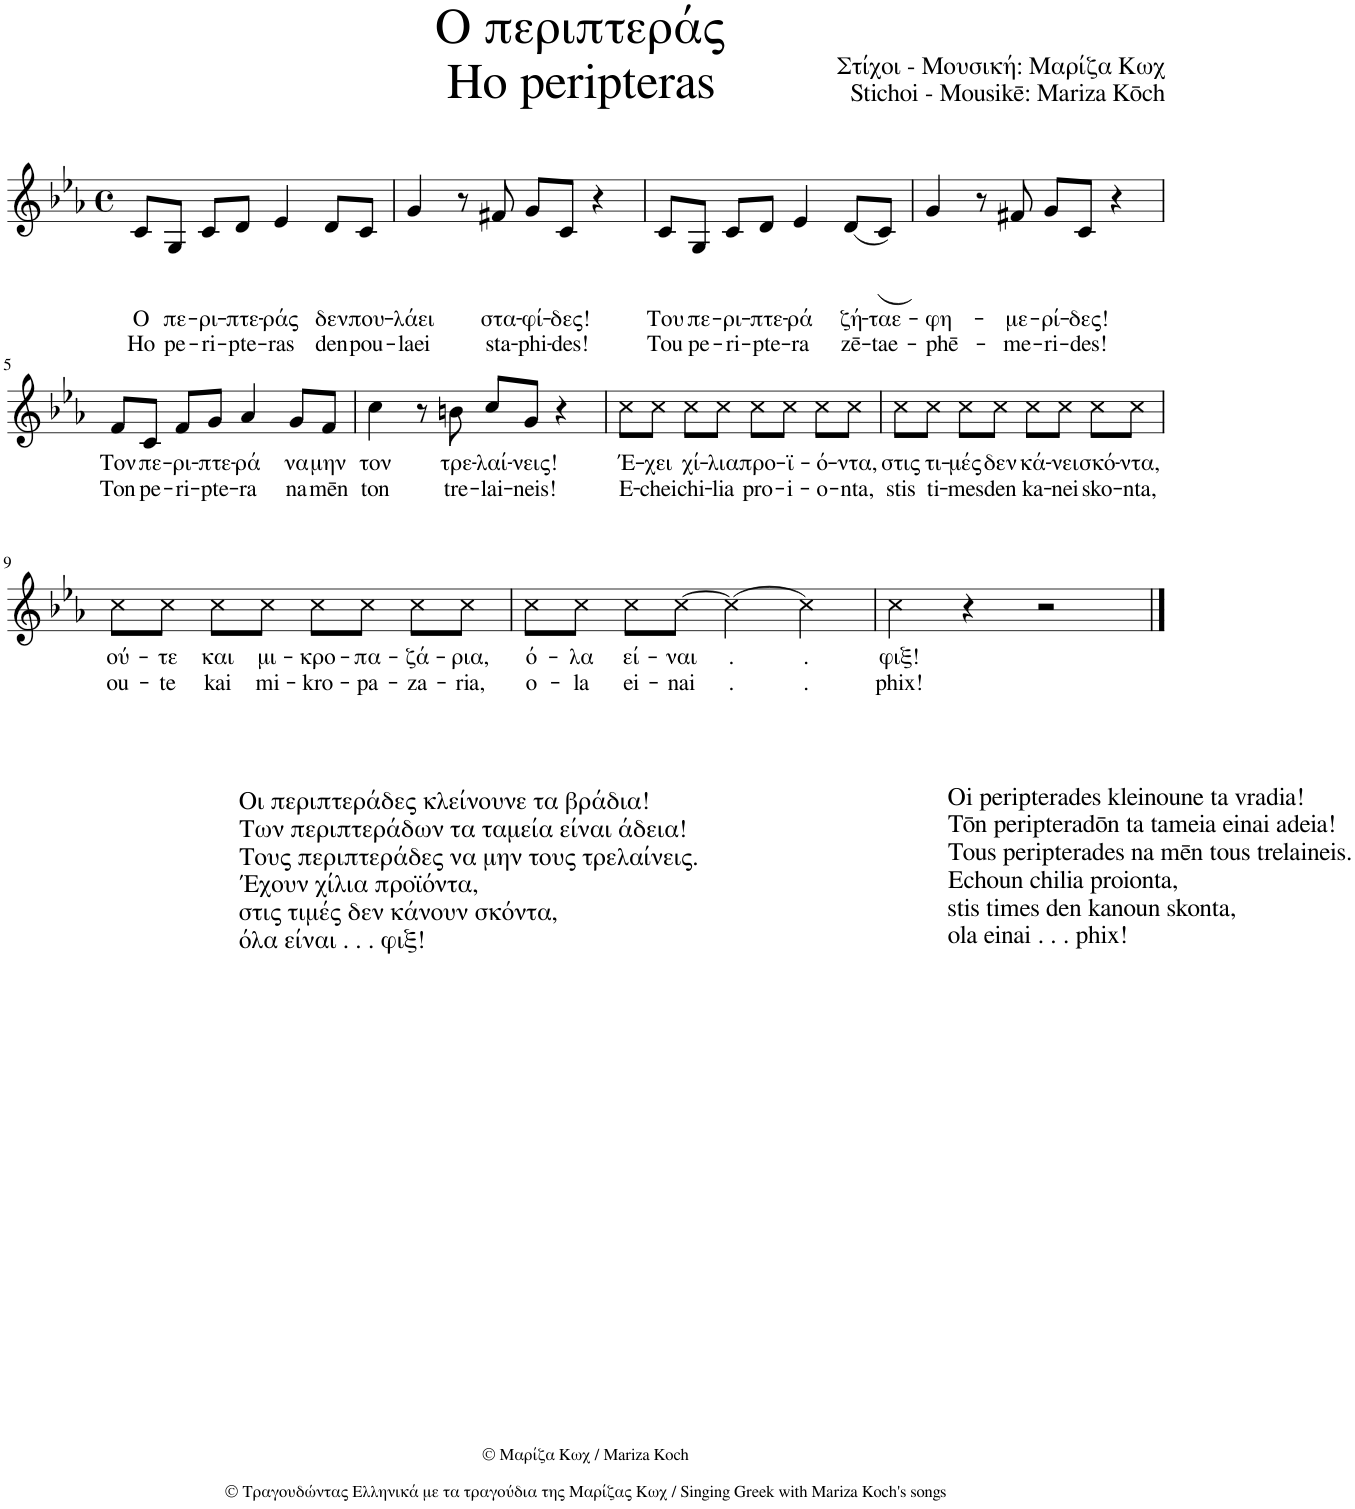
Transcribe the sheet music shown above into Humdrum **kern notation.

**kern	**text	**text
*part1	*part1	*part1
*staff1	*staff1	*staff1
*I"Φωνή	*	*
*clefG2	*	*
*k[b-e-a-]	*	*
*M4/4	*	*
*met(c)	*	*
=1	=1	=1
!	!LO:LY:b	!LO:LY:b
8c/L	Ο	Ho
!	!LO:LY:b	!LO:LY:b
8G/J	πε-	pe-
!	!LO:LY:b	!LO:LY:b
8c/L	-ρι-	-ri-
!	!LO:LY:b	!LO:LY:b
8d/J	-πτε-	-pte-
!	!LO:LY:b	!LO:LY:b
4e-/	-ράς	-ras
!	!LO:LY:b	!LO:LY:b
8d/L	δεν	den
!	!LO:LY:b	!LO:LY:b
8c/J	που-	pou-
=2	=2	=2
!	!LO:LY:b	!LO:LY:b
4g/	-λάει	-laei
8r	.	.
!	!LO:LY:b	!LO:LY:b
8f#X/	στα-	sta-
!	!LO:LY:b	!LO:LY:b
8g/L	-φί-	-phi-
!	!LO:LY:b	!LO:LY:b
8c/J	-δες!	-des!
4r	.	.
=3	=3	=3
!	!LO:LY:b	!LO:LY:b
8c/L	Του	Tou
!	!LO:LY:b	!LO:LY:b
8G/J	πε-	pe-
!	!LO:LY:b	!LO:LY:b
8c/L	-ρι-	-ri-
!	!LO:LY:b	!LO:LY:b
8d/J	-πτε-	-pte-
!	!LO:LY:b	!LO:LY:b
4e-/	-ρά	-ra
!	!LO:LY:b	!LO:LY:b
((8d/L	ζή-	zē-
!	!LO:LY:b	!LO:LY:b
8c/J))	-ταε-	-tae-
=4	=4	=4
!	!LO:LY:b	!LO:LY:b
4g/	-φη-	-phē-
8r	.	.
!	!LO:LY:b	!LO:LY:b
8f#X/	-με-	-me-
!	!LO:LY:b	!LO:LY:b
8g/L	-ρί-	-ri-
!	!LO:LY:b	!LO:LY:b
8c/J	-δες!	-des!
4r	.	.
!!LO:LB:g=z
=5	=5	=5
!	!LO:LY:b	!LO:LY:b
8f/L	Τον	Ton
!	!LO:LY:b	!LO:LY:b
8c/J	πε-	pe-
!	!LO:LY:b	!LO:LY:b
8f/L	-ρι-	-ri-
!	!LO:LY:b	!LO:LY:b
8g/J	-πτε-	-pte-
!	!LO:LY:b	!LO:LY:b
4a-/	-ρά	-ra
!	!LO:LY:b	!LO:LY:b
8g/L	να	na
!	!LO:LY:b	!LO:LY:b
8f/J	μην	mēn
=6	=6	=6
!	!LO:LY:b	!LO:LY:b
4cc\	τον	ton
8r	.	.
!	!LO:LY:b	!LO:LY:b
8bn\	τρε-	tre-
!	!LO:LY:b	!LO:LY:b
8cc/L	-λαί-	-lai-
!	!LO:LY:b	!LO:LY:b
8g/J	-νεις!	-neis!
4r	.	.
=7	=7	=7
!	!LO:LY:b	!LO:LY:b
8cc\L	Έ-	E-
!	!LO:LY:b	!LO:LY:b
8cc\J	-χει	-chei
!	!LO:LY:b	!LO:LY:b
8cc\L	χί-	chi-
!	!LO:LY:b	!LO:LY:b
8cc\J	-λια	-lia
!	!LO:LY:b	!LO:LY:b
8cc\L	προ-	pro-
!	!LO:LY:b	!LO:LY:b
8cc\J	-ϊ-	-i-
!	!LO:LY:b	!LO:LY:b
8cc\L	-ό-	-o-
!	!LO:LY:b	!LO:LY:b
8cc\J	-ντα,	-nta,
=8	=8	=8
!	!LO:LY:b	!LO:LY:b
8cc\L	στις	stis
!	!LO:LY:b	!LO:LY:b
8cc\J	τι-	ti-
!	!LO:LY:b	!LO:LY:b
8cc\L	-μές	-mes
!	!LO:LY:b	!LO:LY:b
8cc\J	δεν	den
!	!LO:LY:b	!LO:LY:b
8cc\L	κά-	ka-
!	!LO:LY:b	!LO:LY:b
8cc\J	-νει	-nei
!	!LO:LY:b	!LO:LY:b
8cc\L	σκό-	sko-
!	!LO:LY:b	!LO:LY:b
8cc\J	-ντα,	-nta,
!!LO:LB:g=z
=9	=9	=9
!	!LO:LY:b	!LO:LY:b
8cc\L	ού-	ou-
!	!LO:LY:b	!LO:LY:b
8cc\J	-τε	-te
!	!LO:LY:b	!LO:LY:b
8cc\L	και	kai
!	!LO:LY:b	!LO:LY:b
8cc\J	μι-	mi-
!	!LO:LY:b	!LO:LY:b
8cc\L	-κρο-	-kro-
!	!LO:LY:b	!LO:LY:b
8cc\J	-πα-	-pa-
!	!LO:LY:b	!LO:LY:b
8cc\L	-ζά-	-za-
!	!LO:LY:b	!LO:LY:b
8cc\J	-ρια,	-ria,
=10	=10	=10
!	!LO:LY:b	!LO:LY:b
8cc\L	ό-	o-
!	!LO:LY:b	!LO:LY:b
8cc\J	-λα	-la
!	!LO:LY:b	!LO:LY:b
8cc\L	εί-	ei-
!	!LO:LY:b	!LO:LY:b
[8cc\J	-ναι	-nai
!	!LO:LY:b	!LO:LY:b
4cc\_	.	.
!	!LO:LY:b	!LO:LY:b
4cc\]	.	.
=11	=11	=11
!LO:TX:b:t=Oi peripterades kleinoune ta vradia!	!	!
!LO:TX:b:t=Tōn peripteradōn ta tameia einai adeia!	!	!
!LO:TX:b:t=Tous peripterades na mēn tous trelaineis.	!	!
!LO:TX:b:t=Echoun chilia proionta,	!	!
!LO:TX:b:t=stis times den kanoun skonta,	!	!
!LO:TX:b:t=ola einai . . . phix!	!	!
!LO:TX:b:t=Οι περιπτεράδες κλείνουνε τα βράδια!	!	!
!LO:TX:b:t=Των περιπτεράδων τα ταμεία είναι άδεια!	!	!
!LO:TX:b:t=Τους περιπτεράδες να μην τους τρελαίνεις.	!	!
!LO:TX:b:t=Έχουν χίλια προϊόντα,	!	!
!LO:TX:b:t=στις τιμές δεν κάνουν σκόντα,	!	!
!LO:TX:b:t=όλα είναι . . . φιξ!	!	!
!	!LO:LY:b	!LO:LY:b
4cc\	φιξ!	phix!
4r	.	.
2r	.	.
==	==	==
*-	*-	*-
